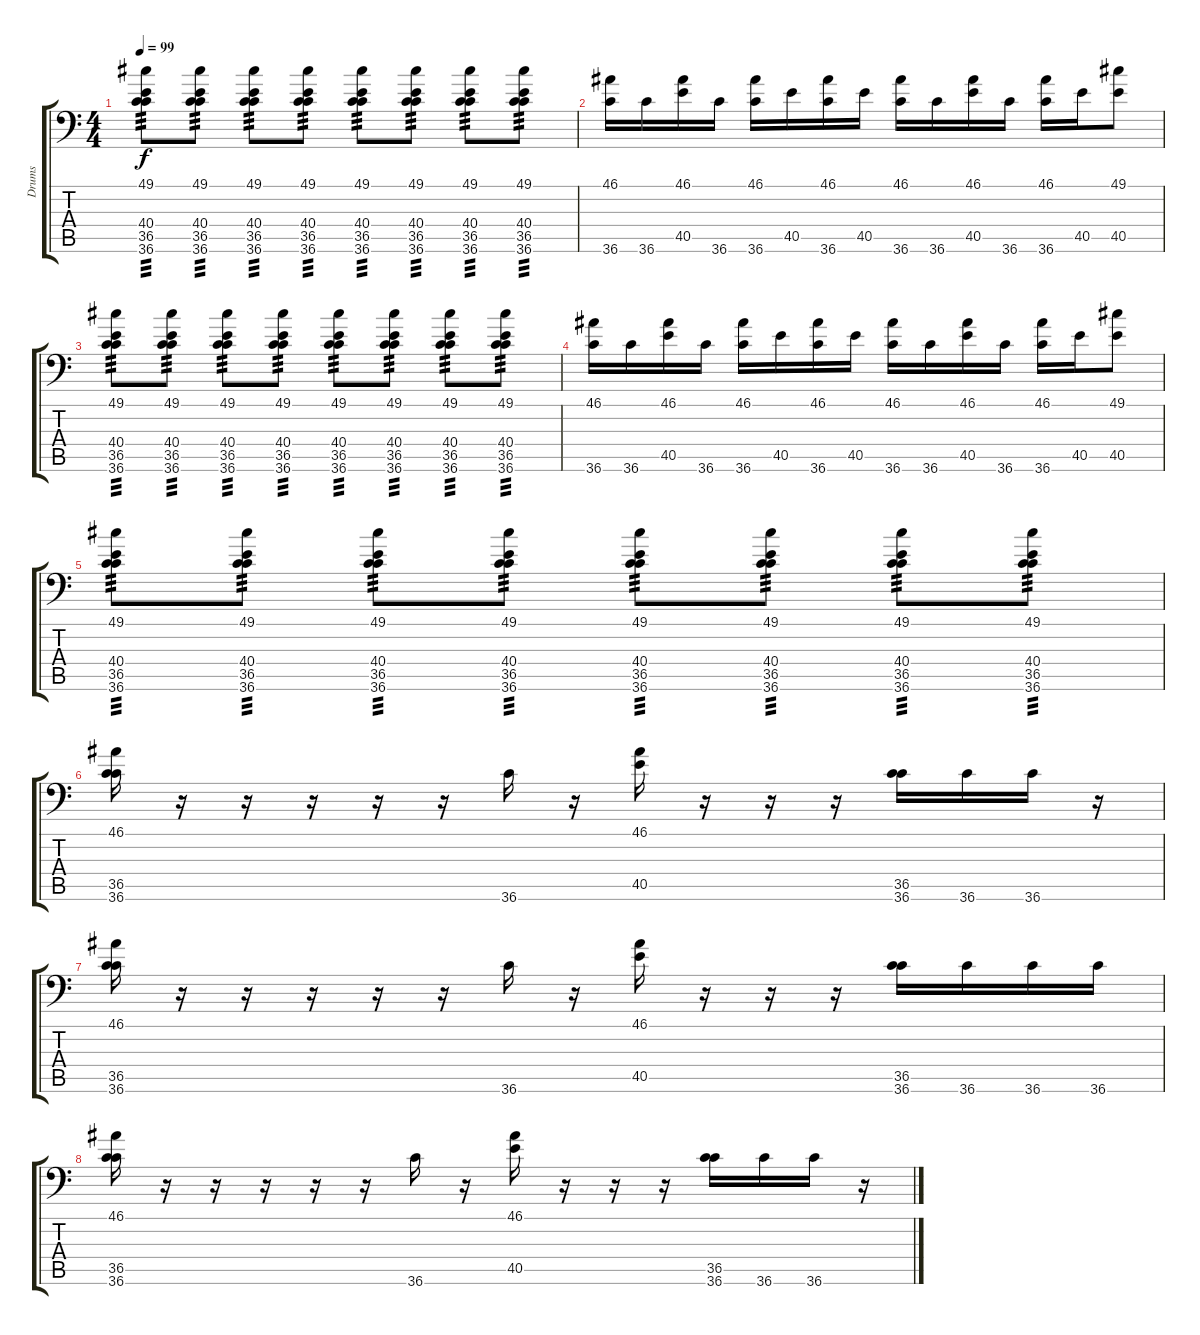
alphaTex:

\track ("Drums" "Drums") {instrument synthdrum}
\staff {score tabs}
\tuning (C-1 C-1 C-1 C-1 C-1 C-1) {hide}
\ts (4 4)
\tempo 99
\clef f4
\ks c
(49.1 40.4 36.5 36.6).8{tp 3 dy f} (49.1 40.4 36.5 36.6).8{tp 3} (49.1 40.4 36.5 36.6).8{tp 3} (49.1 40.4 36.5 36.6).8{tp 3} (49.1 40.4 36.5 36.6).8{tp 3} (49.1 40.4 36.5 36.6).8{tp 3} (49.1 40.4 36.5 36.6).8{tp 3} (49.1 40.4 36.5 36.6).8{tp 3} |
(46.1 36.6).16 36.6.16 (46.1 40.5).16 36.6.16 (46.1 36.6).16 40.5.16 (46.1 36.6).16 40.5.16 (46.1 36.6).16 36.6.16 (46.1 40.5).16 36.6.16 (46.1 36.6).16 40.5.16 (49.1 40.5).8 |
(49.1 40.4 36.5 36.6).8{tp 3} (49.1 40.4 36.5 36.6).8{tp 3} (49.1 40.4 36.5 36.6).8{tp 3} (49.1 40.4 36.5 36.6).8{tp 3} (49.1 40.4 36.5 36.6).8{tp 3} (49.1 40.4 36.5 36.6).8{tp 3} (49.1 40.4 36.5 36.6).8{tp 3} (49.1 40.4 36.5 36.6).8{tp 3} |
(46.1 36.6).16 36.6.16 (46.1 40.5).16 36.6.16 (46.1 36.6).16 40.5.16 (46.1 36.6).16 40.5.16 (46.1 36.6).16 36.6.16 (46.1 40.5).16 36.6.16 (46.1 36.6).16 40.5.16 (49.1 40.5).8 |
(49.1 40.4 36.5 36.6).8{tp 3} (49.1 40.4 36.5 36.6).8{tp 3} (49.1 40.4 36.5 36.6).8{tp 3} (49.1 40.4 36.5 36.6).8{tp 3} (49.1 40.4 36.5 36.6).8{tp 3} (49.1 40.4 36.5 36.6).8{tp 3} (49.1 40.4 36.5 36.6).8{tp 3} (49.1 40.4 36.5 36.6).8{tp 3} |
(46.1 36.5 36.6).16 r.16 r.16 r.16 r.16 r.16 36.6.16 r.16 (46.1 40.5).16 r.16 r.16 r.16 (36.5 36.6).16 36.6.16 36.6.16 r.16 |
(46.1 36.5 36.6).16 r.16 r.16 r.16 r.16 r.16 36.6.16 r.16 (46.1 40.5).16 r.16 r.16 r.16 (36.5 36.6).16 36.6.16 36.6.16 36.6.16 |
(46.1 36.5 36.6).16 r.16 r.16 r.16 r.16 r.16 36.6.16 r.16 (46.1 40.5).16 r.16 r.16 r.16 (36.5 36.6).16 36.6.16 36.6.16 r.16
